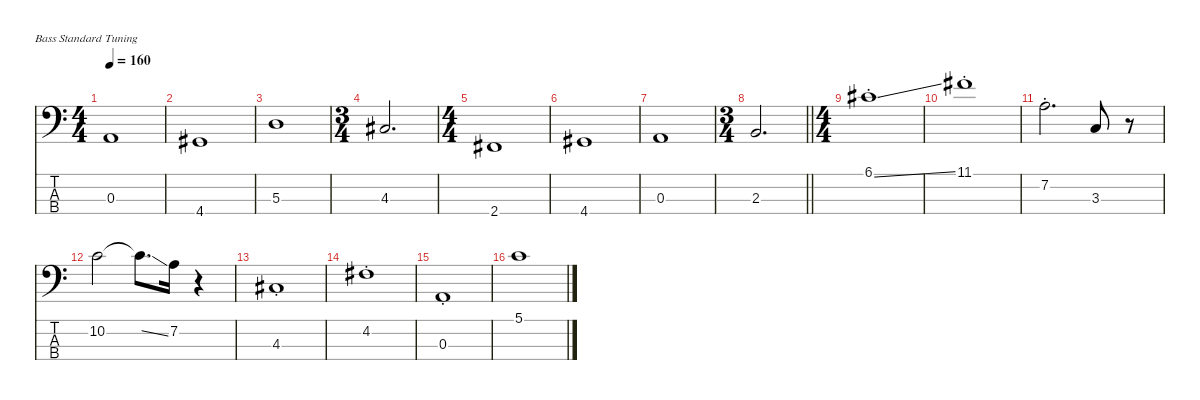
\defaultSystemsLayout 4
\hideDynamics
\bracketExtendMode nobrackets
\singleTrackTrackNamePolicy hidden
\multiTrackTrackNamePolicy hidden
\firstSystemTrackNameMode fullname
\otherSystemsTrackNameOrientation horizontal
\track ("Bass" "el.bs.") {instrument electricbassfinger}
\staff {score tabs}
\tuning (G2 D2 A1 E1)
\ts (4 4)
\beaming (8 2 2 2 2)
\tempo 160
\clef f4
\ks c
0.3.1{dy f beam Up} |
4.4{acc #}.1{beam Up} |
5.3.1{beam Down} |
\ts (3 4)
\beaming (8 3 1 1 1)
4.3{acc #}.2{d beam Up} |
\ts (4 4)
\beaming (8 2 2 2 2)
2.4{acc #}.1{beam Up} |
4.4{acc #}.1{beam Up} |
0.3.1{beam Up} |
\ts (3 4)
\beaming (8 3 1 1 1)
\barLineRight lightlight
2.3.2{d beam Up} |
\ts (4 4)
\beaming (8 2 2 2 2)
6.1{ss st acc #}.1{beam Down} |
11.1{st acc #}.1{beam Down} |
7.2{st}.2{d beam Down} 3.3.8{beam Up} r.8{beam Up} |
10.2.2{beam Down} 10.2{ss t}.8{d beam Down} 7.2.16{beam Down} r.4{beam Down} |
4.3{st acc #}.1{beam Up} |
4.2{st acc #}.1{beam Down} |
0.3{st}.1{beam Up} |
5.1.1{beam Down}
